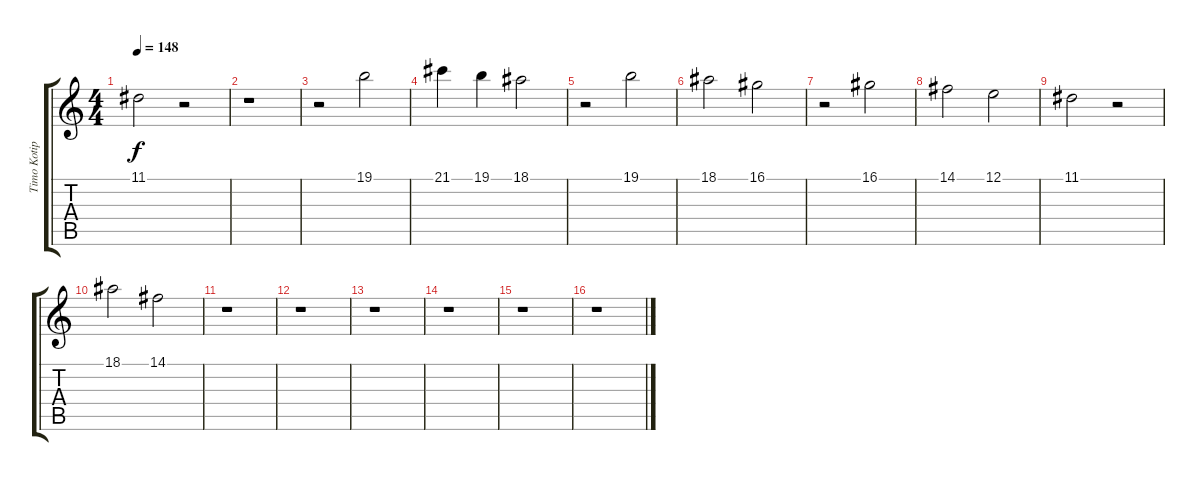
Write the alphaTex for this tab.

\track ("Timo Kotipelto" "Timo Kotip") {instrument lead3calliope}
\staff {score tabs}
\tuning (E4 B3 G3 D3 A2 E2) {hide}
\ts (4 4)
\tempo 148
\clef g2
\ks c
11.1.2{dy f} r.2 |
r.1 |
r.2 19.1.2 |
21.1.4 19.1.4 18.1.2 |
r.2 19.1.2 |
18.1.2 16.1.2 |
r.2 16.1.2 |
14.1.2 12.1.2 |
11.1.2 r.2 |
18.1.2 14.1.2 |
r.1 |
r.1 |
r.1 |
r.1 |
r.1 |
r.1
